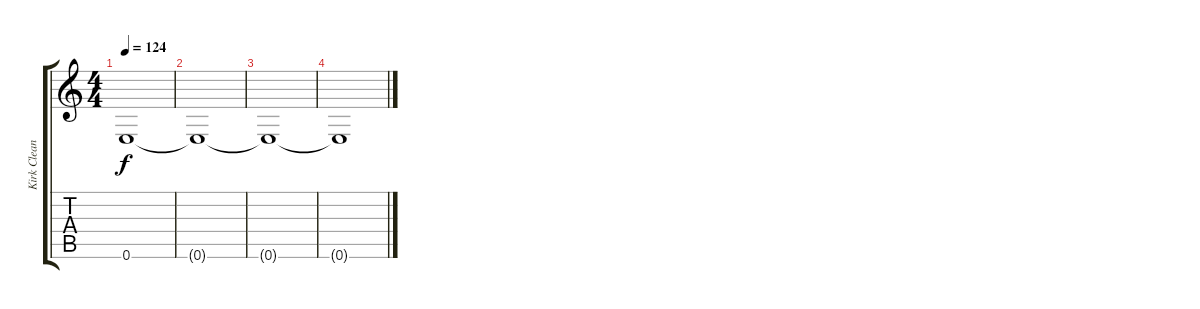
\track ("Kirk Clean" "Kirk Clean") {instrument electricguitarclean}
\staff {score tabs}
\tuning (E4 B3 G3 D3 A2 E2) {hide}
\ts (4 4)
\tempo 124
\clef g2
\ks c
0.6{t}.1{dy f} |
0.6{t}.1 |
0.6{t}.1 |
0.6{t}.1
